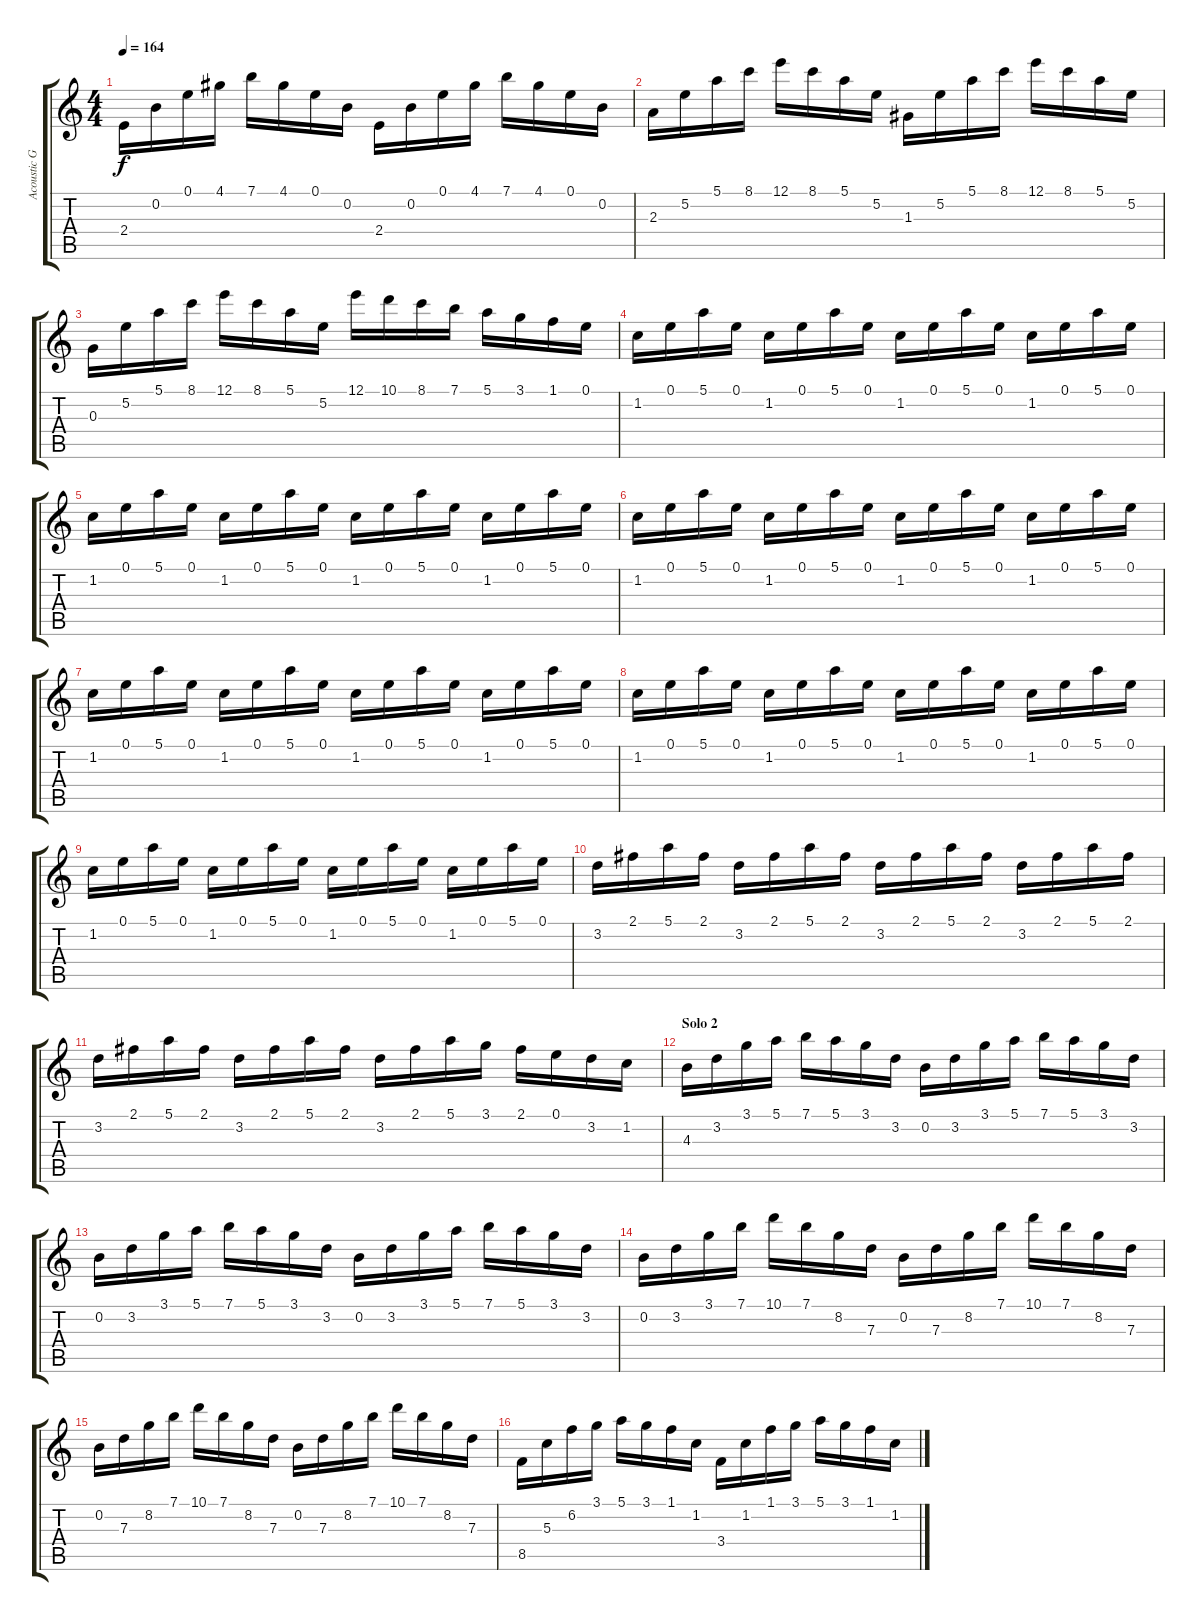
\track ("Acoustic Guitar 2" "Acoustic G") {instrument acousticguitarnylon}
\staff {score tabs}
\tuning (E4 B3 G3 D3 A2 E2) {hide}
\ts (4 4)
\tempo 164
\clef g2
\ks c
2.4.16{dy f} 0.2.16 0.1.16 4.1.16 7.1.16 4.1.16 0.1.16 0.2.16 2.4.16 0.2.16 0.1.16 4.1.16 7.1.16 4.1.16 0.1.16 0.2.16 |
2.3.16 5.2.16 5.1.16 8.1.16 12.1.16 8.1.16 5.1.16 5.2.16 1.3.16 5.2.16 5.1.16 8.1.16 12.1.16 8.1.16 5.1.16 5.2.16 |
0.3.16 5.2.16 5.1.16 8.1.16 12.1.16 8.1.16 5.1.16 5.2.16 12.1.16 10.1.16 8.1.16 7.1.16 5.1.16 3.1.16 1.1.16 0.1.16 |
1.2.16 0.1.16 5.1.16 0.1.16 1.2.16 0.1.16 5.1.16 0.1.16 1.2.16 0.1.16 5.1.16 0.1.16 1.2.16 0.1.16 5.1.16 0.1.16 |
1.2.16 0.1.16 5.1.16 0.1.16 1.2.16 0.1.16 5.1.16 0.1.16 1.2.16 0.1.16 5.1.16 0.1.16 1.2.16 0.1.16 5.1.16 0.1.16 |
1.2.16 0.1.16 5.1.16 0.1.16 1.2.16 0.1.16 5.1.16 0.1.16 1.2.16 0.1.16 5.1.16 0.1.16 1.2.16 0.1.16 5.1.16 0.1.16 |
1.2.16 0.1.16 5.1.16 0.1.16 1.2.16 0.1.16 5.1.16 0.1.16 1.2.16 0.1.16 5.1.16 0.1.16 1.2.16 0.1.16 5.1.16 0.1.16 |
1.2.16 0.1.16 5.1.16 0.1.16 1.2.16 0.1.16 5.1.16 0.1.16 1.2.16 0.1.16 5.1.16 0.1.16 1.2.16 0.1.16 5.1.16 0.1.16 |
1.2.16 0.1.16 5.1.16 0.1.16 1.2.16 0.1.16 5.1.16 0.1.16 1.2.16 0.1.16 5.1.16 0.1.16 1.2.16 0.1.16 5.1.16 0.1.16 |
3.2.16 2.1.16 5.1.16 2.1.16 3.2.16 2.1.16 5.1.16 2.1.16 3.2.16 2.1.16 5.1.16 2.1.16 3.2.16 2.1.16 5.1.16 2.1.16 |
3.2.16 2.1.16 5.1.16 2.1.16 3.2.16 2.1.16 5.1.16 2.1.16 3.2.16 2.1.16 5.1.16 3.1.16 2.1.16 0.1.16 3.2.16 1.2.16 |
\section ("" "Solo 2")
4.3.16 3.2.16 3.1.16 5.1.16 7.1.16 5.1.16 3.1.16 3.2.16 0.2.16 3.2.16 3.1.16 5.1.16 7.1.16 5.1.16 3.1.16 3.2.16 |
0.2.16 3.2.16 3.1.16 5.1.16 7.1.16 5.1.16 3.1.16 3.2.16 0.2.16 3.2.16 3.1.16 5.1.16 7.1.16 5.1.16 3.1.16 3.2.16 |
0.2.16 3.2.16 3.1.16 7.1.16 10.1.16 7.1.16 8.2.16 7.3.16 0.2.16 7.3.16 8.2.16 7.1.16 10.1.16 7.1.16 8.2.16 7.3.16 |
0.2.16 7.3.16 8.2.16 7.1.16 10.1.16 7.1.16 8.2.16 7.3.16 0.2.16 7.3.16 8.2.16 7.1.16 10.1.16 7.1.16 8.2.16 7.3.16 |
8.5.16 5.3.16 6.2.16 3.1.16 5.1.16 3.1.16 1.1.16 1.2.16 3.4.16 1.2.16 1.1.16 3.1.16 5.1.16 3.1.16 1.1.16 1.2.16
